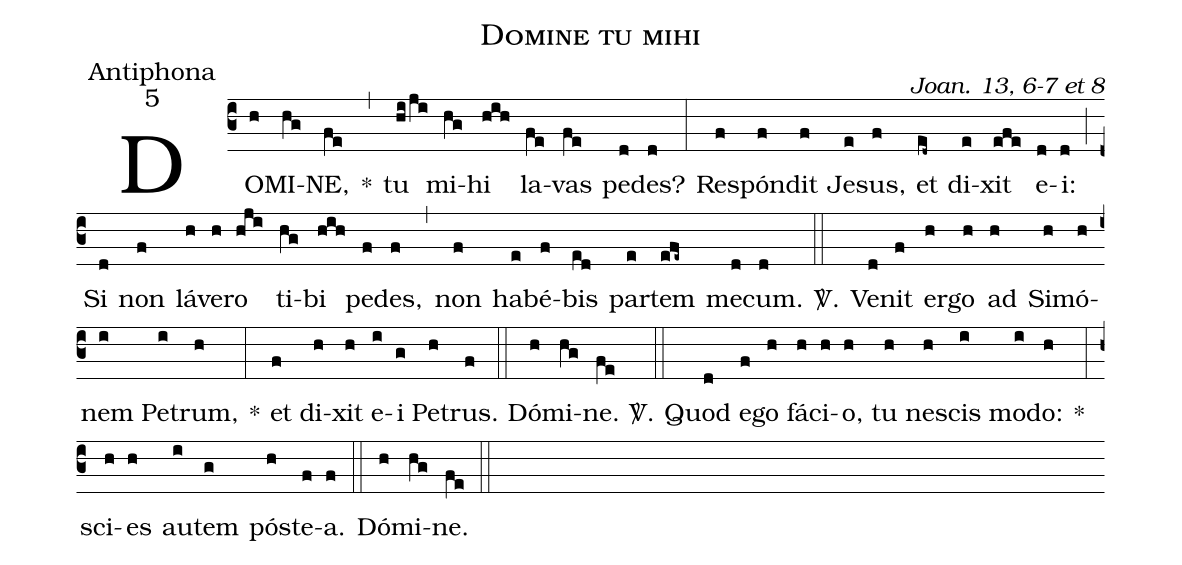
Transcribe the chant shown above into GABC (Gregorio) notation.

name:Domine tu mihi;
office-part:Antiphona;
mode:5;
commentary:Joan. 13, 6-7 et 8;
%%
(c3) DO(h)MI(hg)NE,(fe) *(,) tu(hi/ji) mi(hg)hi(hih) la(fe)vas(fe) pe(d)des?(d) (:) Re(f)spón(f)dit(f) Je(e)sus,(f) et(ed~) di(e)xit(efe) e(d)i:(d) (;) Si(d) non(f) lá(h)ve(h)ro(hji) ti(hg)bi(hih) pe(f)des,(f) (,) non(f) ha(e)bé(f)bis(ed) par(e)tem(efe~) me(d)cum.(d) <sp>V/</sp>.(::) Ve(d)nit(f) er(h)go(h) ad(h) Si(h)mó(h)nem(i) Pe(i)trum,(h) *(:) et(f) di(h)xit(h) e(i)i(g) Pe(h)trus.(f) (::) Dó(h)mi(hg)ne.(fe) <sp>V/</sp>.(::) Quod(d) e(f)go(h) fá(h)ci(h)o,(h) tu(h) ne(h)scis(i) mo(i)do:(h) *(:) sci(h)es(h) au(i)tem(g) pós(h)te(f)a.(f) (::) Dó(h)mi(hg)ne.(fe) (::)
